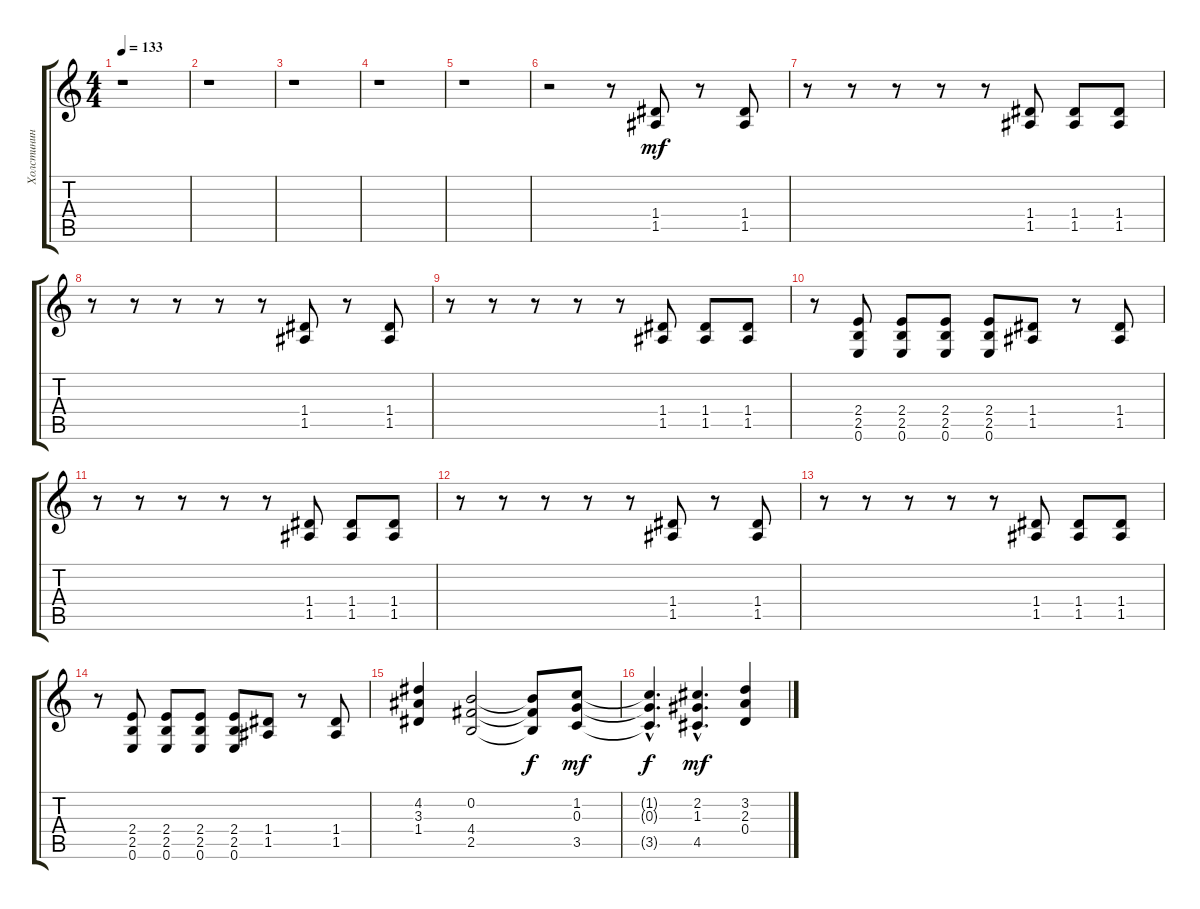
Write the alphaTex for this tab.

\track ("Холстинин" "Холстинин") {instrument distortionguitar}
\staff {score tabs}
\tuning (E4 B3 G3 D3 A2 E2) {hide}
\ts (4 4)
\tempo 133
\clef g2
\ks c
r.1{dy mf} |
r.1 |
r.1 |
r.1 |
r.1 |
r.2 r.8 (1.4 1.5).8 r.8 (1.4 1.5).8 |
r.8 r.8 r.8 r.8 r.8 (1.4 1.5).8 (1.4 1.5).8 (1.4 1.5).8 |
r.8 r.8 r.8 r.8 r.8 (1.4 1.5).8 r.8 (1.4 1.5).8 |
r.8 r.8 r.8 r.8 r.8 (1.4 1.5).8 (1.4 1.5).8 (1.4 1.5).8 |
r.8 (2.4 2.5 0.6).8 (2.4 2.5 0.6).8 (2.4 2.5 0.6).8 (2.4 2.5 0.6).8 (1.4 1.5).8 r.8 (1.4 1.5).8 |
r.8 r.8 r.8 r.8 r.8 (1.4 1.5).8 (1.4 1.5).8 (1.4 1.5).8 |
r.8 r.8 r.8 r.8 r.8 (1.4 1.5).8 r.8 (1.4 1.5).8 |
r.8 r.8 r.8 r.8 r.8 (1.4 1.5).8 (1.4 1.5).8 (1.4 1.5).8 |
r.8 (2.4 2.5 0.6).8 (2.4 2.5 0.6).8 (2.4 2.5 0.6).8 (2.4 2.5 0.6).8 (1.4 1.5).8 r.8 (1.4 1.5).8 |
(4.2 3.3 1.4).4 (0.2 4.4 2.5).2 (0.2{t} 4.4{t} 2.5{t}).8{dy f} (1.2 0.3 3.5).8{dy mf} |
(1.2{hac t} 0.3{hac t} 3.5{hac t}).4{d dy f} (2.2{hac} 1.3{hac} 4.5{hac}).4{d dy mf} (3.2 2.3 0.4).4
